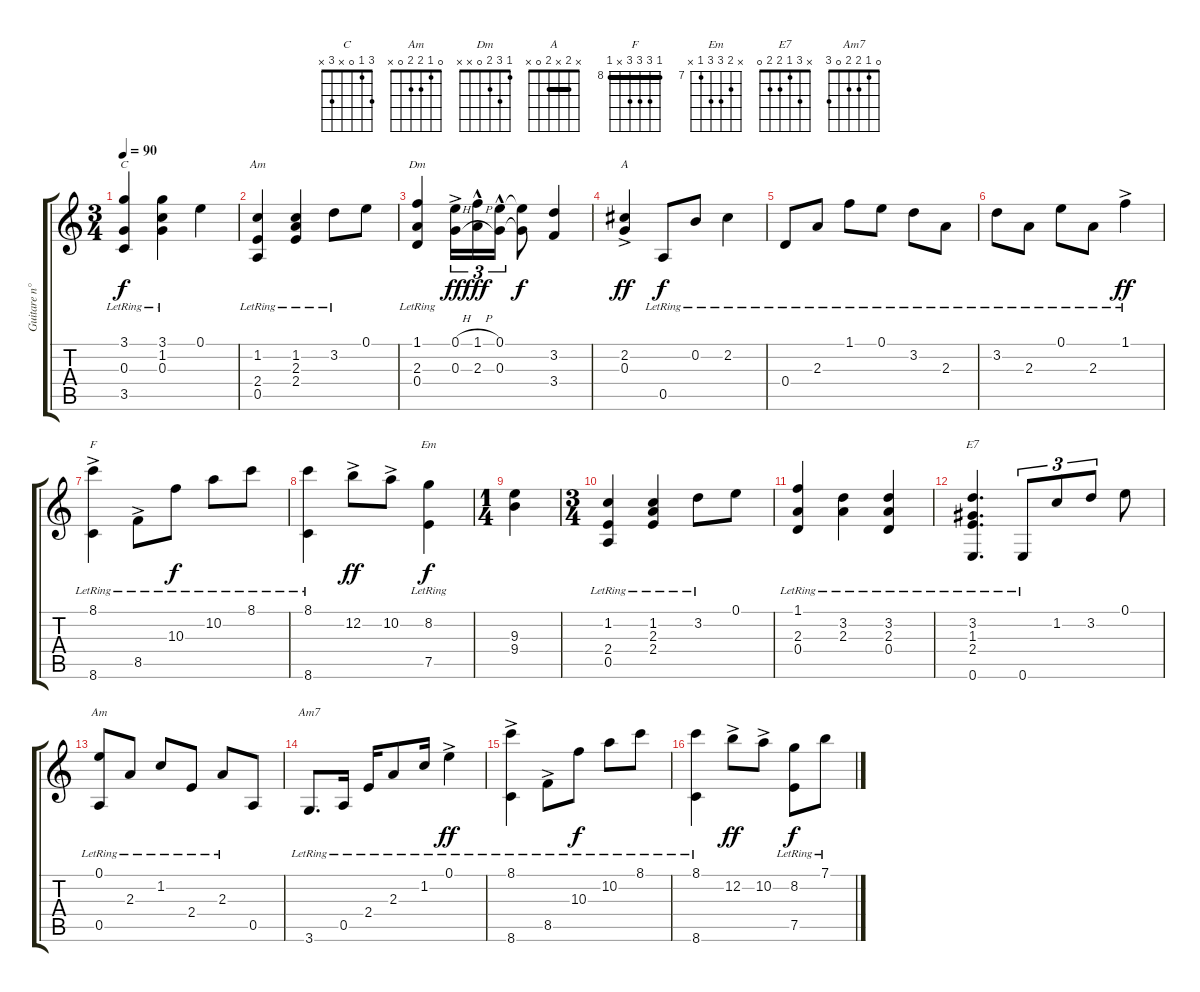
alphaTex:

\track ("Guitare n°1" "Guitare n°") {instrument acousticguitarsteel}
\staff {score tabs}
\tuning (E4 B3 G3 D3 A2 E2) {hide}
\chord ("C" 3 1 0 x 3 x)
\chord ("Am" x 1 2 2 0 x)
\chord ("Dm" 1 3 2 0 x x)
\chord ("A" x 2 x 2 0 x) {barre 2}
\chord ("F" 8 10 10 10 x 8) {firstfret 8 barre 8}
\chord ("Em" x 8 9 9 7 x) {firstfret 7}
\chord ("E7" x 3 1 2 2 0)
\chord ("Am" 0 1 2 2 0 x)
\chord ("Am7" 0 1 2 2 0 3)
\ts (3 4)
\tempo 90
\clef g2
\ks c
(3.1 0.3 3.5{lr}).4{ch "C" dy f} (3.1 1.2 0.3{lr}).4 0.1.4 |
(1.2{lr} 2.4{lr} 0.5{lr}).4{ch "Am"} (1.2{lr} 2.3{lr} 2.4{lr}).4 3.2{lr}.8 0.1.8 |
(1.1{lr} 2.3{lr} 0.4{lr}).4{ch "Dm"} (0.1{h ac} 0.3{h ac}).16{tu (3 2) dy ff} (1.1{h hac} 2.3{h hac}).16{tu (3 2) dy fff} (0.1{hac} 0.3{hac}).16{tu (3 2)} (0.1{t} 0.3{t}).8{dy f} (3.2 3.4).4 |
(2.2 0.3{ac}).4{ch "A" dy ff} 0.5{lr}.8{dy f} 0.2{lr}.8 2.2{lr}.4 |
0.4{lr}.8 2.3{lr}.8 1.1{lr}.8 0.1{lr}.8 3.2{lr}.8 2.3{lr}.8 |
3.2{lr}.8 2.3{lr}.8 0.1{lr}.8 2.3{lr}.8 1.1{ac lr}.4{dy ff} |
(8.1{lr} 8.6{ac lr}).4{ch "F"} 8.5{ac lr}.8 10.3{lr}.8{dy f} 10.2{lr}.8 8.1{lr}.8 |
(8.1{lr} 8.6{lr}).4 12.2{ac}.8{dy ff} 10.2{ac}.8 (8.2{lr} 7.5{lr}).4{ch "Em" dy f} |
\ts (1 4)
(9.3 9.4).4 |
\ts (3 4)
(1.2{lr} 2.4{lr} 0.5{lr}).4 (1.2{lr} 2.3{lr} 2.4{lr}).4 3.2{lr}.8 0.1.8 |
(1.1{lr} 2.3{lr} 0.4{lr}).4 (3.2{lr} 2.3{lr}).4 (3.2{lr} 2.3{lr} 0.4).4 |
(3.2{lr} 1.3{lr} 2.4{lr} 0.6{lr}).4{d ch "E7"} 0.6{lr}.8{tu (3 2)} 1.2.8{tu (3 2)} 3.2.8{tu (3 2)} 0.1.8 |
(0.1{lr} 0.5).8{ch "Am"} 2.3{lr}.8 1.2{lr}.8 2.4{lr}.8 2.3{lr}.8 0.5.8 |
3.6{lr}.8{d ch "Am7"} 0.5{lr}.16 2.4{lr}.16 2.3{lr}.8 1.2{lr}.16 0.1{ac lr}.4{dy ff} |
(8.1{lr} 8.6{ac lr}).4 8.5{ac lr}.8 10.3{lr}.8{dy f} 10.2{lr}.8 8.1{lr}.8 |
(8.1{lr} 8.6{lr}).4 12.2{ac}.8{dy ff} 10.2{ac}.8 (8.2{lr} 7.5{lr}).8{dy f} 7.1{lr}.8
